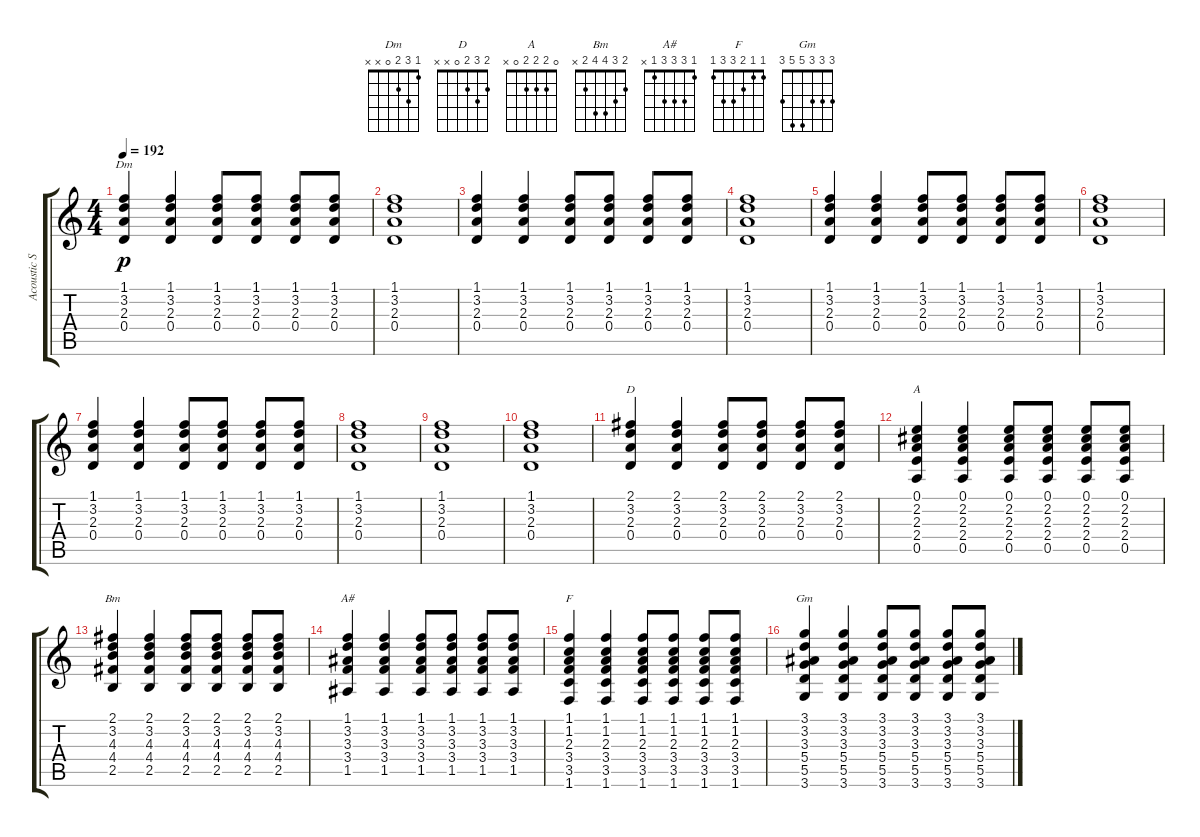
\track ("Acoustic Steel Stg. 1" "Acoustic S") {instrument acousticguitarsteel}
\staff {score tabs}
\tuning (E4 B3 G3 D3 A2 E2) {hide}
\chord ("Dm" 1 3 2 0 x x)
\chord ("D" 2 3 2 0 x x)
\chord ("A" 0 2 2 2 0 x)
\chord ("Bm" 2 3 4 4 2 x)
\chord ("A#" 1 3 3 3 1 x)
\chord ("F" 1 1 2 3 3 1)
\chord ("Gm" 3 3 3 5 5 3)
\ts (4 4)
\tempo 192
\clef g2
\ks c
(1.1 3.2 2.3 0.4).4{ch "Dm" dy p} (1.1 3.2 2.3 0.4).4 (1.1 3.2 2.3 0.4).8 (1.1 3.2 2.3 0.4).8 (1.1 3.2 2.3 0.4).8 (1.1 3.2 2.3 0.4).8 |
(1.1 3.2 2.3 0.4).1 |
(1.1 3.2 2.3 0.4).4 (1.1 3.2 2.3 0.4).4 (1.1 3.2 2.3 0.4).8 (1.1 3.2 2.3 0.4).8 (1.1 3.2 2.3 0.4).8 (1.1 3.2 2.3 0.4).8 |
(1.1 3.2 2.3 0.4).1 |
(1.1 3.2 2.3 0.4).4 (1.1 3.2 2.3 0.4).4 (1.1 3.2 2.3 0.4).8 (1.1 3.2 2.3 0.4).8 (1.1 3.2 2.3 0.4).8 (1.1 3.2 2.3 0.4).8 |
(1.1 3.2 2.3 0.4).1 |
(1.1 3.2 2.3 0.4).4 (1.1 3.2 2.3 0.4).4 (1.1 3.2 2.3 0.4).8 (1.1 3.2 2.3 0.4).8 (1.1 3.2 2.3 0.4).8 (1.1 3.2 2.3 0.4).8 |
(1.1 3.2 2.3 0.4).1 |
(1.1 3.2 2.3 0.4).1 |
(1.1 3.2 2.3 0.4).1 |
(2.1 3.2 2.3 0.4).4{ch "D"} (2.1 3.2 2.3 0.4).4 (2.1 3.2 2.3 0.4).8 (2.1 3.2 2.3 0.4).8 (2.1 3.2 2.3 0.4).8 (2.1 3.2 2.3 0.4).8 |
(0.1 2.2 2.3 2.4 0.5).4{ch "A"} (0.1 2.2 2.3 2.4 0.5).4 (0.1 2.2 2.3 2.4 0.5).8 (0.1 2.2 2.3 2.4 0.5).8 (0.1 2.2 2.3 2.4 0.5).8 (0.1 2.2 2.3 2.4 0.5).8 |
(2.1 3.2 4.3 4.4 2.5).4{ch "Bm"} (2.1 3.2 4.3 4.4 2.5).4 (2.1 3.2 4.3 4.4 2.5).8 (2.1 3.2 4.3 4.4 2.5).8 (2.1 3.2 4.3 4.4 2.5).8 (2.1 3.2 4.3 4.4 2.5).8 |
(1.1 3.2 3.3 3.4 1.5).4{ch "A#"} (1.1 3.2 3.3 3.4 1.5).4 (1.1 3.2 3.3 3.4 1.5).8 (1.1 3.2 3.3 3.4 1.5).8 (1.1 3.2 3.3 3.4 1.5).8 (1.1 3.2 3.3 3.4 1.5).8 |
(1.1 1.2 2.3 3.4 3.5 1.6).4{ch "F"} (1.1 1.2 2.3 3.4 3.5 1.6).4 (1.1 1.2 2.3 3.4 3.5 1.6).8 (1.1 1.2 2.3 3.4 3.5 1.6).8 (1.1 1.2 2.3 3.4 3.5 1.6).8 (1.1 1.2 2.3 3.4 3.5 1.6).8 |
(3.1 3.2 3.3 5.4 5.5 3.6).4{ch "Gm"} (3.1 3.2 3.3 5.4 5.5 3.6).4 (3.1 3.2 3.3 5.4 5.5 3.6).8 (3.1 3.2 3.3 5.4 5.5 3.6).8 (3.1 3.2 3.3 5.4 5.5 3.6).8 (3.1 3.2 3.3 5.4 5.5 3.6).8
